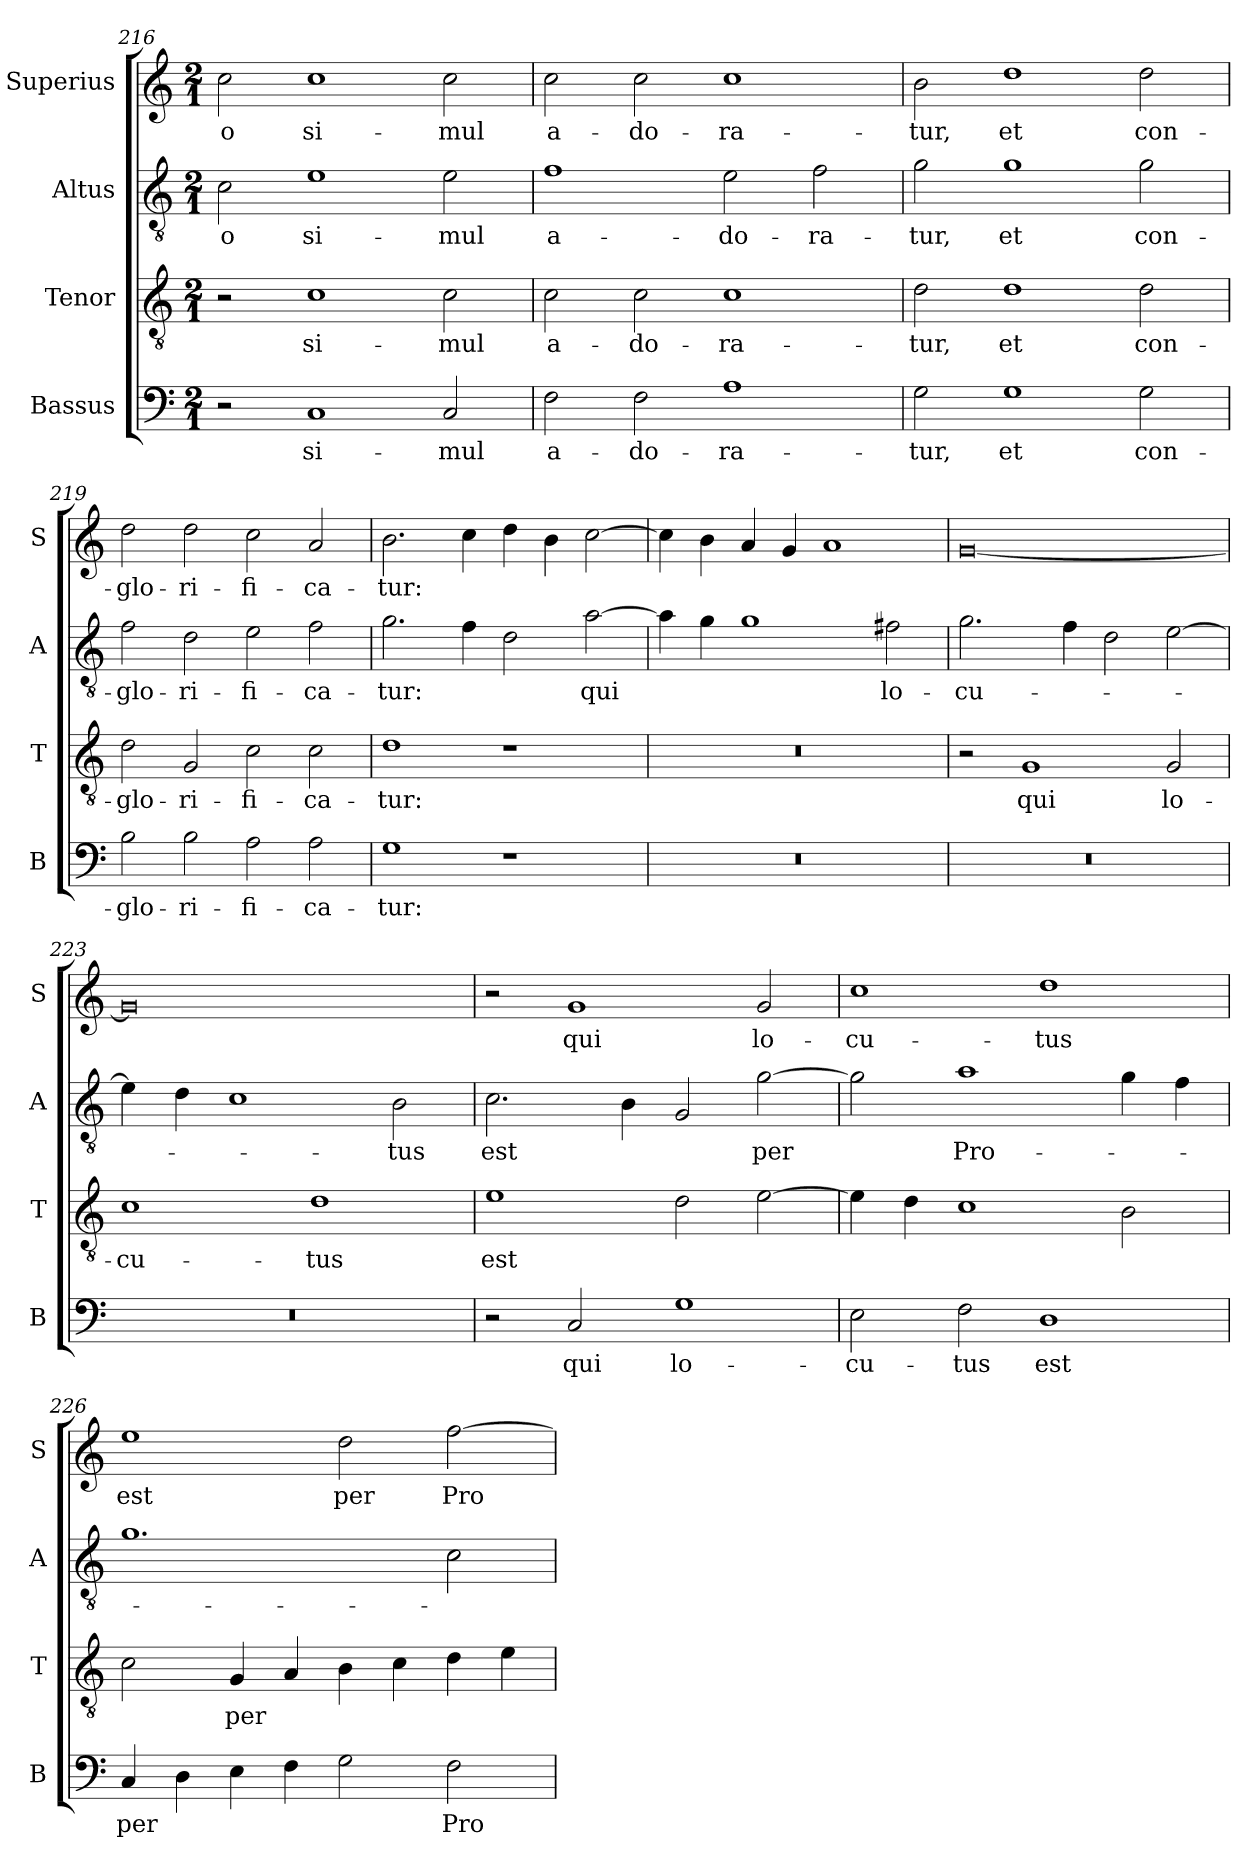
**kern	**text	**kern	**text	**kern	**text	**kern	**text
*part4	*part4	*part3	*part3	*part2	*part2	*part1	*part1
*staff4	*staff4	*staff3	*staff3	*staff2	*staff2	*staff1	*staff1
*I"Bassus	*	*I"Tenor	*	*I"Altus	*	*I"Superius	*
*I'B	*	*I'T	*	*I'A	*	*I'S	*
*clefF4	*	*clefGv2	*	*clefGv2	*	*clefG2	*
*k[]	*	*k[]	*	*k[]	*	*k[]	*
*M2/1	*	*M2/1	*	*M2/1	*	*M2/1	*
=216	=216	=216	=216	=216	=216	=216	=216
2r	.	2r	.	2c\	-o	2cc\	-o
1C	si-	1c	si-	1e	si-	1cc	si-
2C/	-mul	2c\	-mul	2e\	-mul	2cc\	-mul
=217	=217	=217	=217	=217	=217	=217	=217
2F\	a-	2c\	a-	1f	a-	2cc\	a-
2F\	-do-	2c\	-do-	.	.	2cc\	-do-
1A	-ra-	1c	-ra-	2e\	-do-	1cc	-ra-
.	.	.	.	2f\	-ra-	.	.
=218	=218	=218	=218	=218	=218	=218	=218
2G\	-tur,	2d\	-tur,	2g\	-tur,	2b\	-tur,
1G	et	1d	et	1g	et	1dd	et
2G\	con-	2d\	con-	2g\	con-	2dd\	con-
=219	=219	=219	=219	=219	=219	=219	=219
2B\	-glo-	2d\	-glo-	2f\	-glo-	2dd\	-glo-
2B\	-ri-	2G/	-ri-	2d\	-ri-	2dd\	-ri-
2A\	-fi-	2c\	-fi-	2e\	-fi-	2cc\	-fi-
2A\	-ca-	2c\	-ca-	2f\	-ca-	2a/	-ca-
=220	=220	=220	=220	=220	=220	=220	=220
1G	-tur:	1d	-tur:	2.g\	-tur:	2.b\	-tur:
.	.	.	.	4f\	.	4cc\	.
1r	.	1r	.	2d\	.	4dd\	.
.	.	.	.	.	.	4b\	.
.	.	.	.	[2a\	qui	[2cc\	.
=221	=221	=221	=221	=221	=221	=221	=221
0r	.	0r	.	4a\]	.	4cc\]	.
.	.	.	.	4g\	.	4b\	.
.	.	.	.	1g	.	4a/	.
.	.	.	.	.	.	4g/	.
.	.	.	.	.	.	1a	.
.	.	.	.	2f#X\	lo-	.	.
=222	=222	=222	=222	=222	=222	=222	=222
0r	.	2r	.	2.g\	-cu-	[0g	.
.	.	1G	qui	.	.	.	.
.	.	.	.	4f\	.	.	.
.	.	.	.	2d\	.	.	.
.	.	2G/	lo-	[2e\	.	.	.
=223	=223	=223	=223	=223	=223	=223	=223
0r	.	1c	-cu-	4e\]	.	0g]	.
.	.	.	.	4d\	.	.	.
.	.	.	.	1c	.	.	.
.	.	1d	-tus	.	.	.	.
.	.	.	.	2B\	-tus	.	.
=224	=224	=224	=224	=224	=224	=224	=224
2r	.	1e	est	2.c\	est	2r	.
2C/	qui	.	.	.	.	1g	qui
.	.	.	.	4B\	.	.	.
1G	lo-	2d\	.	2G/	.	.	.
.	.	[2e\	.	[2g\	per	2g/	lo-
=225	=225	=225	=225	=225	=225	=225	=225
2E\	-cu-	4e\]	.	2g\]	.	1cc	-cu-
.	.	4d\	.	.	.	.	.
2F\	-tus	1c	.	1a	Pro-	.	.
1D	est	.	.	.	.	1dd	-tus
.	.	2B\	.	4g\	.	.	.
.	.	.	.	4f\	.	.	.
=226	=226	=226	=226	=226	=226	=226	=226
4C/	per	2c\	.	1.g	.	1ee	est
4D\	.	.	.	.	.	.	.
4E\	.	4G/	per	.	.	.	.
4F\	.	4A/	.	.	.	.	.
2G\	.	4B\	.	.	.	2dd\	per
.	.	4c\	.	.	.	.	.
2F\	Pro-	4d\	.	2c\	.	[2ff\	Pro-
.	.	4e\	.	.	.	.	.
=	=	=	=	=	=	=	=
*-	*-	*-	*-	*-	*-	*-	*-
